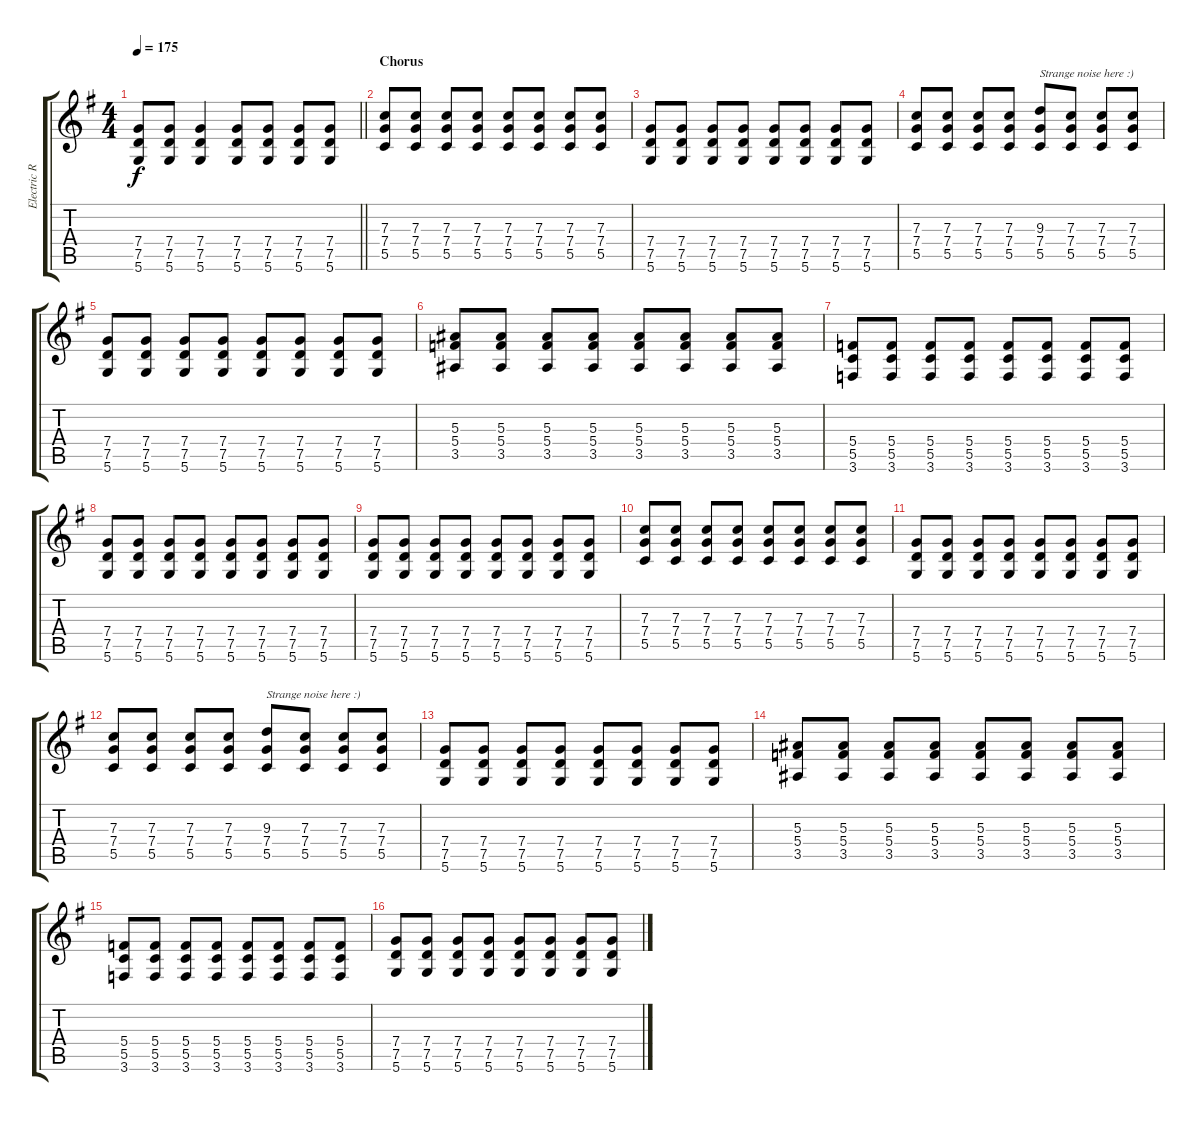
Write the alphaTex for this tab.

\track ("Electric Rhythm" "Electric R") {instrument distortionguitar}
\staff {score tabs}
\tuning (D4 A3 F3 C3 G2 D2) {hide}
\ts (4 4)
\tempo 175
\clef g2
\barLineRight lightlight
\ks g
(7.4{t} 7.5{t} 5.6{t}).8{dy f} (7.4 7.5 5.6).8 (7.4 7.5 5.6).4 (7.4 7.5 5.6).8 (7.4 7.5 5.6).8 (7.4 7.5 5.6).8 (7.4 7.5 5.6).8 |
\section ("" "Chorus")
(7.3 7.4 5.5).8 (7.3 7.4 5.5).8 (7.3 7.4 5.5).8 (7.3 7.4 5.5).8 (7.3 7.4 5.5).8 (7.3 7.4 5.5).8 (7.3 7.4 5.5).8 (7.3 7.4 5.5).8 |
(7.4 7.5 5.6).8 (7.4 7.5 5.6).8 (7.4 7.5 5.6).8 (7.4 7.5 5.6).8 (7.4 7.5 5.6).8 (7.4 7.5 5.6).8 (7.4 7.5 5.6).8 (7.4 7.5 5.6).8 |
(7.3 7.4 5.5).8 (7.3 7.4 5.5).8 (7.3 7.4 5.5).8 (7.3 7.4 5.5).8 (9.3 7.4 5.5).8{txt "Strange noise here :)"} (7.3 7.4 5.5).8 (7.3 7.4 5.5).8 (7.3 7.4 5.5).8 |
(7.4 7.5 5.6).8 (7.4 7.5 5.6).8 (7.4 7.5 5.6).8 (7.4 7.5 5.6).8 (7.4 7.5 5.6).8 (7.4 7.5 5.6).8 (7.4 7.5 5.6).8 (7.4 7.5 5.6).8 |
(5.3 5.4 3.5).8 (5.3 5.4 3.5).8 (5.3 5.4 3.5).8 (5.3 5.4 3.5).8 (5.3 5.4 3.5).8 (5.3 5.4 3.5).8 (5.3 5.4 3.5).8 (5.3 5.4 3.5).8 |
(5.4 5.5 3.6).8 (5.4 5.5 3.6).8 (5.4 5.5 3.6).8 (5.4 5.5 3.6).8 (5.4 5.5 3.6).8 (5.4 5.5 3.6).8 (5.4 5.5 3.6).8 (5.4 5.5 3.6).8 |
(7.4 7.5 5.6).8 (7.4 7.5 5.6).8 (7.4 7.5 5.6).8 (7.4 7.5 5.6).8 (7.4 7.5 5.6).8 (7.4 7.5 5.6).8 (7.4 7.5 5.6).8 (7.4 7.5 5.6).8 |
(7.4 7.5 5.6).8 (7.4 7.5 5.6).8 (7.4 7.5 5.6).8 (7.4 7.5 5.6).8 (7.4 7.5 5.6).8 (7.4 7.5 5.6).8 (7.4 7.5 5.6).8 (7.4 7.5 5.6).8 |
(7.3 7.4 5.5).8 (7.3 7.4 5.5).8 (7.3 7.4 5.5).8 (7.3 7.4 5.5).8 (7.3 7.4 5.5).8 (7.3 7.4 5.5).8 (7.3 7.4 5.5).8 (7.3 7.4 5.5).8 |
(7.4 7.5 5.6).8 (7.4 7.5 5.6).8 (7.4 7.5 5.6).8 (7.4 7.5 5.6).8 (7.4 7.5 5.6).8 (7.4 7.5 5.6).8 (7.4 7.5 5.6).8 (7.4 7.5 5.6).8 |
(7.3 7.4 5.5).8 (7.3 7.4 5.5).8 (7.3 7.4 5.5).8 (7.3 7.4 5.5).8 (9.3 7.4 5.5).8{txt "Strange noise here :)"} (7.3 7.4 5.5).8 (7.3 7.4 5.5).8 (7.3 7.4 5.5).8 |
(7.4 7.5 5.6).8 (7.4 7.5 5.6).8 (7.4 7.5 5.6).8 (7.4 7.5 5.6).8 (7.4 7.5 5.6).8 (7.4 7.5 5.6).8 (7.4 7.5 5.6).8 (7.4 7.5 5.6).8 |
(5.3 5.4 3.5).8 (5.3 5.4 3.5).8 (5.3 5.4 3.5).8 (5.3 5.4 3.5).8 (5.3 5.4 3.5).8 (5.3 5.4 3.5).8 (5.3 5.4 3.5).8 (5.3 5.4 3.5).8 |
(5.4 5.5 3.6).8 (5.4 5.5 3.6).8 (5.4 5.5 3.6).8 (5.4 5.5 3.6).8 (5.4 5.5 3.6).8 (5.4 5.5 3.6).8 (5.4 5.5 3.6).8 (5.4 5.5 3.6).8 |
(7.4 7.5 5.6).8 (7.4 7.5 5.6).8 (7.4 7.5 5.6).8 (7.4 7.5 5.6).8 (7.4 7.5 5.6).8 (7.4 7.5 5.6).8 (7.4 7.5 5.6).8 (7.4 7.5 5.6).8
